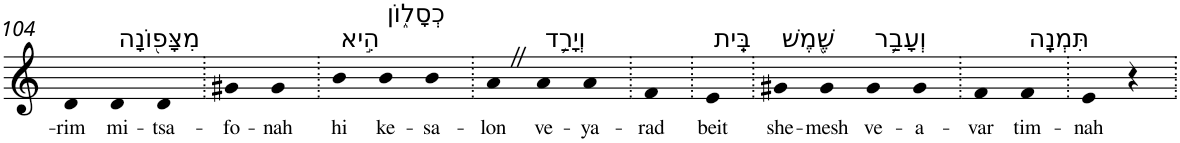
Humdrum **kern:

**kern	**text
*part1	*part1
*staff1	*staff1
*I"Piano	*
*I'Pno	*
!!LO:PB:g=z
*clefG2	*
*k[]	*
=104	=104
!	!LO:LY:b
4d	-rim
!LO:TX:a:t=מִצָּפ֖וֹנָה	!
!	!LO:LY:b
4d	mi-
!	!LO:LY:b
4d	-tsa-
=105.	=105.
!	!LO:LY:b
4g#X	-fo-
!	!LO:LY:b
4g#	-nah
=106.	=106.
!LO:TX:a:t=הִ֣יא	!
!	!LO:LY:b
4b	hi
!LO:TX:a:t=כְסָל֑וֹן	!
!	!LO:LY:b
4b	ke-
!	!LO:LY:b
4b	-sa-
=107.	=107.
!	!LO:LY:b
4aZ	-lon
!LO:TX:a:t=וְיָרַ֥ד	!
!	!LO:LY:b
4a	ve-
!	!LO:LY:b
4a	-ya-
=108.	=108.
!	!LO:LY:b
4f	-rad
=109.	=109.
!LO:TX:a:t=בֵּֽית	!
!	!LO:LY:b
4e	beit
=110.	=110.
!LO:TX:a:t=שֶׁ֖מֶשׁ	!
!	!LO:LY:b
4g#X	she-
!	!LO:LY:b
4g#	-mesh
!LO:TX:a:t=וְעָבַ֥ר	!
!	!LO:LY:b
4g#	ve-
!	!LO:LY:b
4g#	-a-
=111.	=111.
!	!LO:LY:b
4f	-var
!LO:TX:a:t=תִּמְנָֽה	!
!	!LO:LY:b
4f	tim-
=112.	=112.
!	!LO:LY:b
4e	-nah
4r	.
=.	=.
*-	*-
